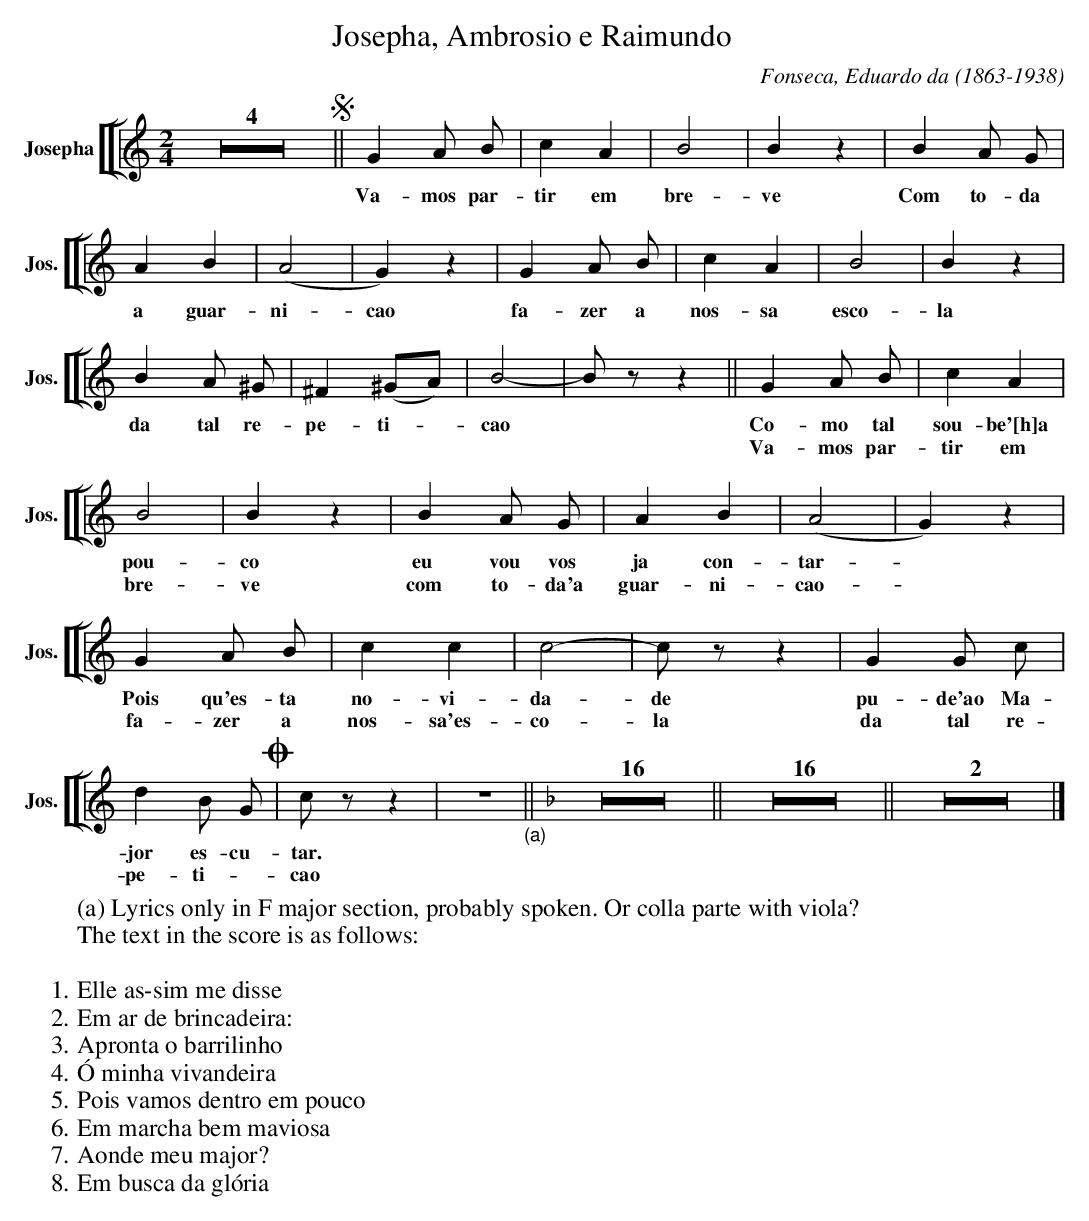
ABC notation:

X:1
T:Josepha, Ambrosio e Raimundo
C:Fonseca, Eduardo da (1863-1938)
M:2/4
L:1/4
K:C
V: 10 clef=treble name="Josepha" sname="Jos."
%%staves [[ 10 ]]
   Z4 !segno! || G A/ B/ | c A | B2 | B z | B A/ G/ | A B | (A2 | G) z | \
w: Va-mos par-tir em bre-ve Com to-da a guar-ni-cao
   G A/ B/ | c A | B2 | B z | B A/ ^G/ | ^F (^G/A/) | B2 -| B/ z/ z || \
w: fa-zer a nos-sa esco-la da tal re-pe-ti--cao
   GA/ B/ | cA| B2| Bz|B A/ G/ | AB | (A2|G)z| GA/ B/ | cc|c2-|c/z/z|  \
w: Co-mo tal sou-be'[h]a pou-co eu vou vos ja con-tar-~ Pois qu'es-ta no-vi-da-de
w: Va-mos par-tir em bre-ve com to-da'a guar-ni-cao-~ fa-zer a nos-sa'es-co-la
   GG/ c/|d B/ G/ !coda! | c/z/z | Z "_(a)" || \
w: pu-de'ao Ma-jor es-cu-tar.
w: da tal re-pe-ti--cao
   [K:F] Z16 || Z16 || Z2 |] \
W: (a) Lyrics only in F major section, probably spoken. Or colla parte with viola?
W: The text in the score is as follows:
W:
W: 1. Elle as-sim me disse
W: 2. Em ar de brincadeira:
W: 3. Apronta o barrilinho
W: 4. \'O minha vivandeira
W: 5. Pois vamos dentro em pouco
W: 6. Em marcha bem maviosa
W: 7. Aonde meu major?
W: 8. Em busca da gl\'oria
